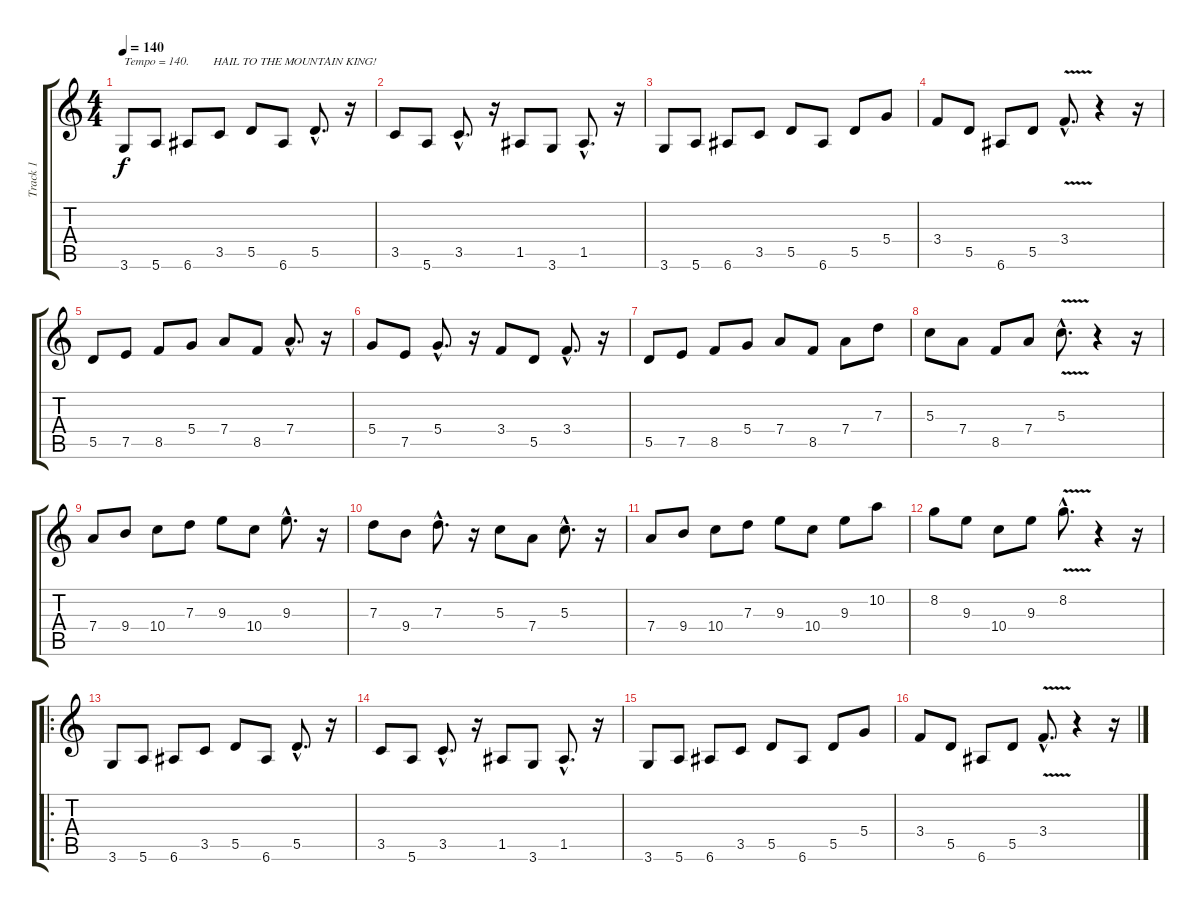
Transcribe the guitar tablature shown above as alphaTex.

\track ("Track 1" "Track 1") {instrument distortionguitar}
\staff {score tabs}
\tuning (E4 B3 G3 D3 A2 E2) {hide}
\ts (4 4)
\tempo 140
\clef g2
\ks c
3.6.8{txt "Tempo = 140.        HAIL TO THE MOUNTAIN KING!" dy f instrument acousticguitarsteel} 5.6.8 6.6.8 3.5.8 5.5.8 6.6.8 5.5{hac}.8{d} r.16 |
3.5.8 5.6.8 3.5{hac}.8{d} r.16 1.5.8 3.6.8 1.5{hac}.8{d} r.16 |
3.6.8 5.6.8 6.6.8 3.5.8 5.5.8 6.6.8 5.5.8 5.4.8 |
3.4.8 5.5.8 6.6.8 5.5.8 3.4{v hac}.8{d} r.4 r.16 |
5.5.8 7.5.8 8.5.8 5.4.8 7.4.8 8.5.8 7.4{hac}.8{d} r.16 |
5.4.8 7.5.8 5.4{hac}.8{d} r.16 3.4.8 5.5.8 3.4{hac}.8{d} r.16 |
5.5.8 7.5.8 8.5.8 5.4.8 7.4.8 8.5.8 7.4.8 7.3.8 |
5.3.8 7.4.8 8.5.8 7.4.8 5.3{v hac}.8{d} r.4 r.16 |
7.4.8 9.4.8 10.4.8 7.3.8 9.3.8 10.4.8 9.3{hac}.8{d} r.16 |
7.3.8 9.4.8 7.3{hac}.8{d} r.16 5.3.8 7.4.8 5.3{hac}.8{d} r.16 |
7.4.8 9.4.8 10.4.8 7.3.8 9.3.8 10.4.8 9.3.8 10.2.8 |
8.2.8 9.3.8 10.4.8 9.3.8 8.2{v hac}.8{d} r.4 r.16 |
\ro
3.6.8{instrument distortionguitar} 5.6.8 6.6.8 3.5.8 5.5.8 6.6.8 5.5{hac}.8{d} r.16 |
3.5.8 5.6.8 3.5{hac}.8{d} r.16 1.5.8 3.6.8 1.5{hac}.8{d} r.16 |
3.6.8 5.6.8 6.6.8 3.5.8 5.5.8 6.6.8 5.5.8 5.4.8 |
3.4.8 5.5.8 6.6.8 5.5.8 3.4{v hac}.8{d} r.4 r.16
